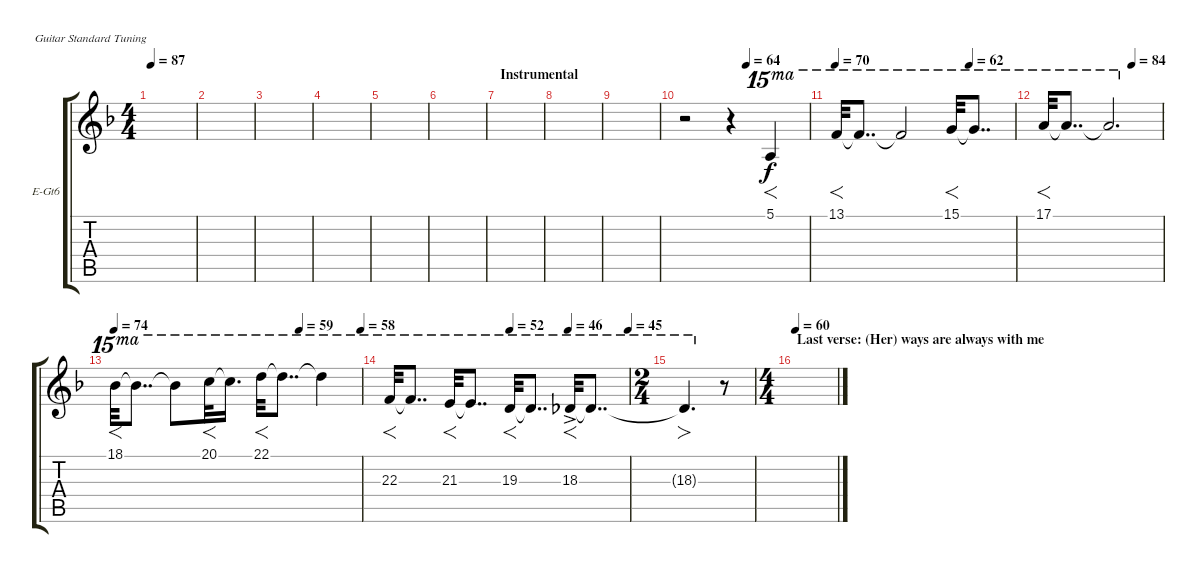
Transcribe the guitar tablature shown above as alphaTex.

\bracketExtendMode groupsimilarinstruments
\firstSystemTrackNameOrientation horizontal
\otherSystemsTrackNameOrientation horizontal
\track ("Guitar 6" "E-Gt6") {instrument overdrivenguitar}
\staff {score tabs}
\tuning (E4 B3 G3 D3 A2 E2)
\ts (4 4)
\tempo 87
\clef g2
\scale
0.333333
\ks dminor
|
\scale
0.333333 |
\scale
0.333333 |
\scale
0.333333 |
\scale
0.333333 |
\scale
0.333333 |
\section ("" "Instrumental")
\scale
0.333333 |
\scale
0.333333 |
\scale
0.333333 |
\tempo (64 0.5)
\scale
0.333333 r.2 r.4 5.1.4{f ot 15ma} |
\tempo 70
\tempo (62 0.75)
\scale
0.333333 13.1.32{f ot 15ma} 13.1{t}.8{dd ot 15ma} 13.1{t}.2{ot 15ma} 15.1.32{f ot 15ma} 15.1{t}.8{dd ot 15ma} |
\tempo (84 0.75)
\scale
0.333333 17.1.32{f ot 15ma} 17.1{t}.8{dd ot 15ma} 17.1{t}.2{d ot 15ma} |
\tempo 74
\tempo (59 0.75)
\tempo (58 1)
\scale
0.333333 18.1.32{f ot 15ma} 18.1{t}.8{dd ot 15ma} 18.1{t}.8{ot 15ma} 20.1.32{f ot 15ma} 20.1{t}.16{d ot 15ma} 22.1.32{f ot 15ma} 22.1{t}.8{dd ot 15ma} 22.1{t}.4{ot 15ma} |
\tempo (52 0.50625)
\tempo (46 0.75)
\tempo (45 1)
\scale
0.192429 22.3.32{f ot 15ma} 22.3{t}.8{dd ot 15ma} 21.3.32{f ot 15ma} 21.3{t}.8{dd ot 15ma} 19.3.32{f ot 15ma} 19.3{t}.8{dd ot 15ma} 18.3{ac}.32{f ot 15ma} 18.3{t}.8{dd ot 15ma} |
\ts (2 4)
\scale
0.403785 18.3{t}.4{fo d ot 15ma} r.8 |
\ts (4 4)
\section ("" "Last verse: (Her) ways are always with me")
\tempo 60
\scale
0.403785
